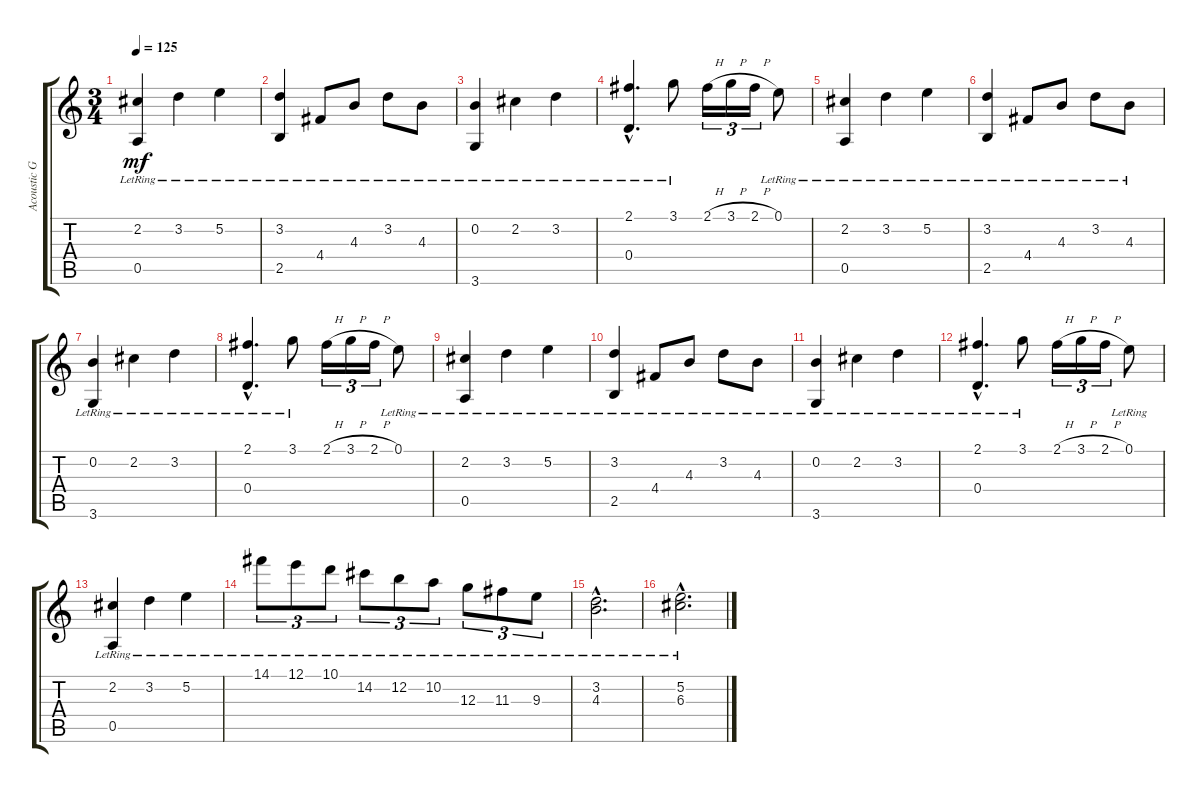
\track ("Acoustic Guitar 1" "Acoustic G") {instrument acousticguitarsteel}
\staff {score tabs}
\tuning (E4 B3 G3 D3 A2 E2) {hide}
\ts (3 4)
\tempo 125
\clef g2
\ks c
(2.2{lr} 0.5{lr}).4{dy mf} 3.2{lr}.4 5.2{lr}.4 |
(3.2{lr} 2.5{lr}).4 4.4{lr}.8 4.3{lr}.8 3.2{lr}.8 4.3{lr}.8 |
(0.2{lr} 3.6{lr}).4 2.2{lr}.4 3.2{lr}.4 |
(2.1{hac lr} 0.4{hac lr}).4{d} 3.1{lr}.8 2.1{h}.16{tu (3 2)} 3.1{h}.16{tu (3 2)} 2.1{h}.16{tu (3 2)} 0.1{lr}.8 |
(2.2{lr} 0.5{lr}).4 3.2{lr}.4 5.2{lr}.4 |
(3.2{lr} 2.5{lr}).4 4.4{lr}.8 4.3{lr}.8 3.2{lr}.8 4.3{lr}.8 |
(0.2{lr} 3.6{lr}).4 2.2{lr}.4 3.2{lr}.4 |
(2.1{hac lr} 0.4{hac lr}).4{d} 3.1{lr}.8 2.1{h}.16{tu (3 2)} 3.1{h}.16{tu (3 2)} 2.1{h}.16{tu (3 2)} 0.1{lr}.8 |
(2.2{lr} 0.5{lr}).4 3.2{lr}.4 5.2{lr}.4 |
(3.2{lr} 2.5{lr}).4 4.4{lr}.8 4.3{lr}.8 3.2{lr}.8 4.3{lr}.8 |
(0.2{lr} 3.6{lr}).4 2.2{lr}.4 3.2{lr}.4 |
(2.1{hac lr} 0.4{hac lr}).4{d} 3.1{lr}.8 2.1{h}.16{tu (3 2)} 3.1{h}.16{tu (3 2)} 2.1{h}.16{tu (3 2)} 0.1{lr}.8 |
(2.2{lr} 0.5{lr}).4 3.2{lr}.4 5.2{lr}.4 |
14.1{lr}.8{tu (3 2)} 12.1{lr}.8{tu (3 2)} 10.1{lr}.8{tu (3 2)} 14.2{lr}.8{tu (3 2)} 12.2{lr}.8{tu (3 2)} 10.2{lr}.8{tu (3 2)} 12.3{lr}.8{tu (3 2)} 11.3{lr}.8{tu (3 2)} 9.3{lr}.8{tu (3 2)} |
(3.2{hac lr} 4.3{hac lr}).2{d} |
(5.2{hac lr} 6.3{hac lr}).2{d}
